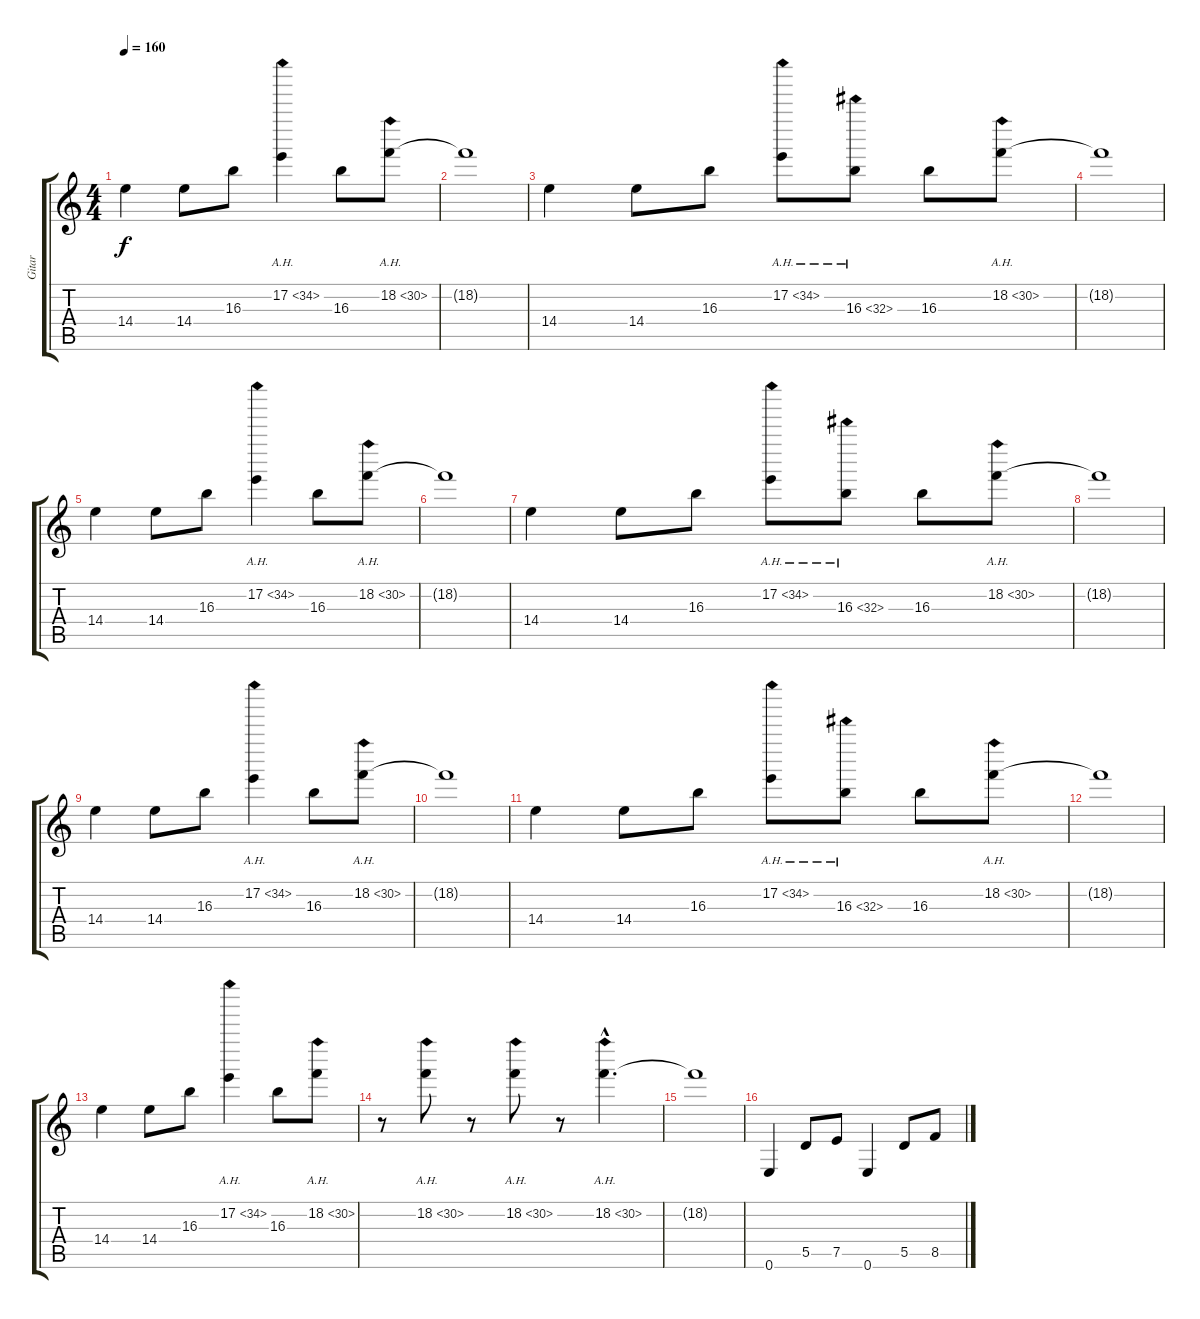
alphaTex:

\track ("Gitar" "Gitar") {instrument electricguitarclean}
\staff {score tabs}
\tuning (E4 B3 G3 D3 A2 E2) {hide}
\ts (4 4)
\tempo 160
\clef g2
\ks c
14.4.4{dy f} 14.4.8 16.3.8 17.2{ah 17}.4 16.3.8 18.2{ah 12}.8 |
18.2{t}.1 |
14.4.4 14.4.8 16.3.8 17.2{ah 17}.8 16.3{ah 16}.8 16.3.8 18.2{ah 12}.8 |
18.2{t}.1 |
14.4.4 14.4.8 16.3.8 17.2{ah 17}.4 16.3.8 18.2{ah 12}.8 |
18.2{t}.1 |
14.4.4 14.4.8 16.3.8 17.2{ah 17}.8 16.3{ah 16}.8 16.3.8 18.2{ah 12}.8 |
18.2{t}.1 |
14.4.4 14.4.8 16.3.8 17.2{ah 17}.4 16.3.8 18.2{ah 12}.8 |
18.2{t}.1 |
14.4.4 14.4.8 16.3.8 17.2{ah 17}.8 16.3{ah 16}.8 16.3.8 18.2{ah 12}.8 |
18.2{t}.1 |
14.4.4 14.4.8 16.3.8 17.2{ah 17}.4 16.3.8 18.2{ah 12}.8 |
r.8 18.2{ah 12}.8 r.8 18.2{ah 12}.8 r.8 18.2{ah 12 hac}.4{d} |
18.2{t}.1 |
0.6.4{instrument electricguitarclean} 5.5.8 7.5.8 0.6.4 5.5.8 8.5.8
